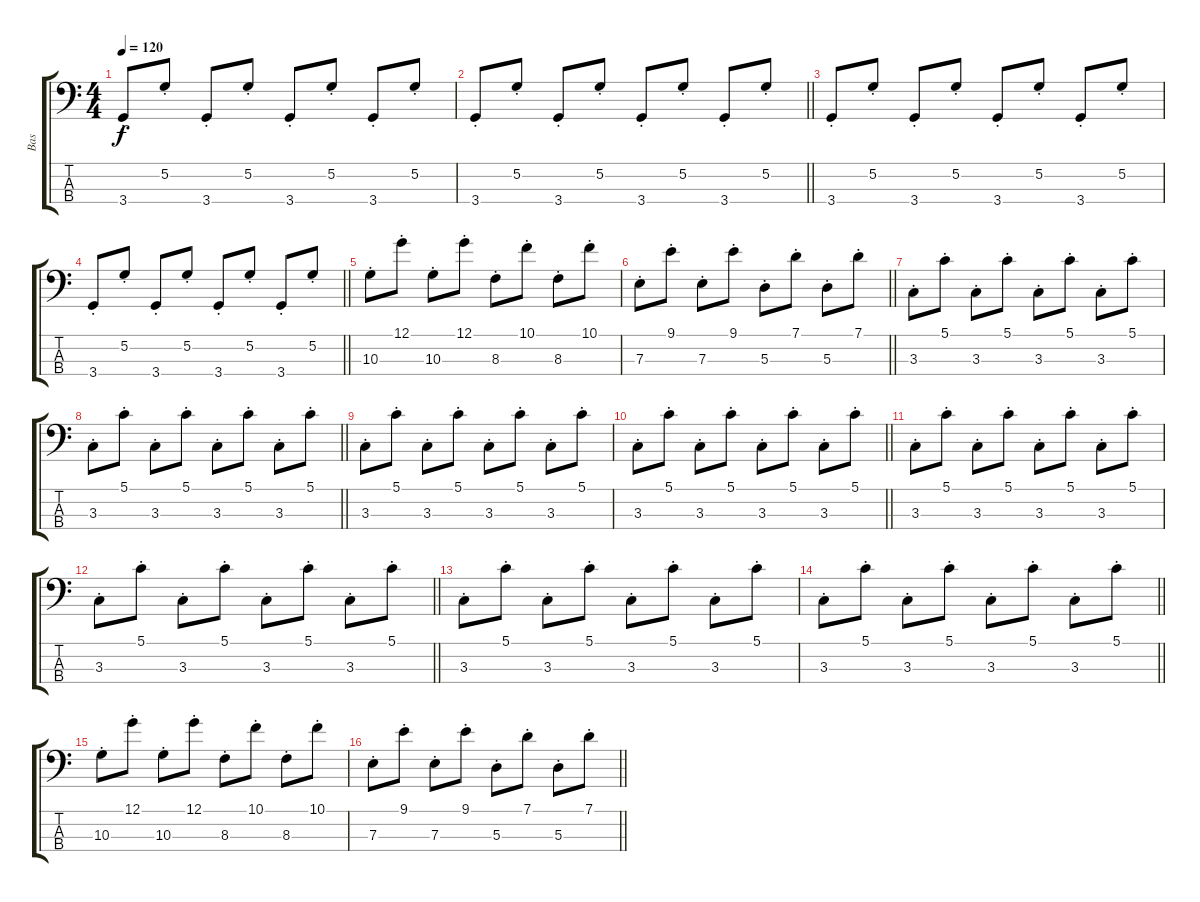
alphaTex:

\track ("Bas" "Bas") {instrument electricbasspick}
\staff {score tabs}
\tuning (G2 D2 A1 E1) {hide}
\ts (4 4)
\tempo 120
\clef f4
\ks c
3.4{st}.8{dy f} 5.2{st}.8 3.4{st}.8 5.2{st}.8 3.4{st}.8 5.2{st}.8 3.4{st}.8 5.2{st}.8 |
\barLineRight lightlight
3.4{st}.8 5.2{st}.8 3.4{st}.8 5.2{st}.8 3.4{st}.8 5.2{st}.8 3.4{st}.8 5.2{st}.8 |
3.4{st}.8 5.2{st}.8 3.4{st}.8 5.2{st}.8 3.4{st}.8 5.2{st}.8 3.4{st}.8 5.2{st}.8 |
\barLineRight lightlight
3.4{st}.8 5.2{st}.8 3.4{st}.8 5.2{st}.8 3.4{st}.8 5.2{st}.8 3.4{st}.8 5.2{st}.8 |
10.3{st}.8 12.1{st}.8 10.3{st}.8 12.1{st}.8 8.3{st}.8 10.1{st}.8 8.3{st}.8 10.1{st}.8 |
\barLineRight lightlight
7.3{st}.8 9.1{st}.8 7.3{st}.8 9.1{st}.8 5.3{st}.8 7.1{st}.8 5.3{st}.8 7.1{st}.8 |
3.3{st}.8 5.1{st}.8 3.3{st}.8 5.1{st}.8 3.3{st}.8 5.1{st}.8 3.3{st}.8 5.1{st}.8 |
\barLineRight lightlight
3.3{st}.8 5.1{st}.8 3.3{st}.8 5.1{st}.8 3.3{st}.8 5.1{st}.8 3.3{st}.8 5.1{st}.8 |
3.3{st}.8 5.1{st}.8 3.3{st}.8 5.1{st}.8 3.3{st}.8 5.1{st}.8 3.3{st}.8 5.1{st}.8 |
\barLineRight lightlight
3.3{st}.8 5.1{st}.8 3.3{st}.8 5.1{st}.8 3.3{st}.8 5.1{st}.8 3.3{st}.8 5.1{st}.8 |
3.3{st}.8 5.1{st}.8 3.3{st}.8 5.1{st}.8 3.3{st}.8 5.1{st}.8 3.3{st}.8 5.1{st}.8 |
\barLineRight lightlight
3.3{st}.8 5.1{st}.8 3.3{st}.8 5.1{st}.8 3.3{st}.8 5.1{st}.8 3.3{st}.8 5.1{st}.8 |
3.3{st}.8 5.1{st}.8 3.3{st}.8 5.1{st}.8 3.3{st}.8 5.1{st}.8 3.3{st}.8 5.1{st}.8 |
\barLineRight lightlight
3.3{st}.8 5.1{st}.8 3.3{st}.8 5.1{st}.8 3.3{st}.8 5.1{st}.8 3.3{st}.8 5.1{st}.8 |
10.3{st}.8 12.1{st}.8 10.3{st}.8 12.1{st}.8 8.3{st}.8 10.1{st}.8 8.3{st}.8 10.1{st}.8 |
\barLineRight lightlight
7.3{st}.8 9.1{st}.8 7.3{st}.8 9.1{st}.8 5.3{st}.8 7.1{st}.8 5.3{st}.8 7.1{st}.8
